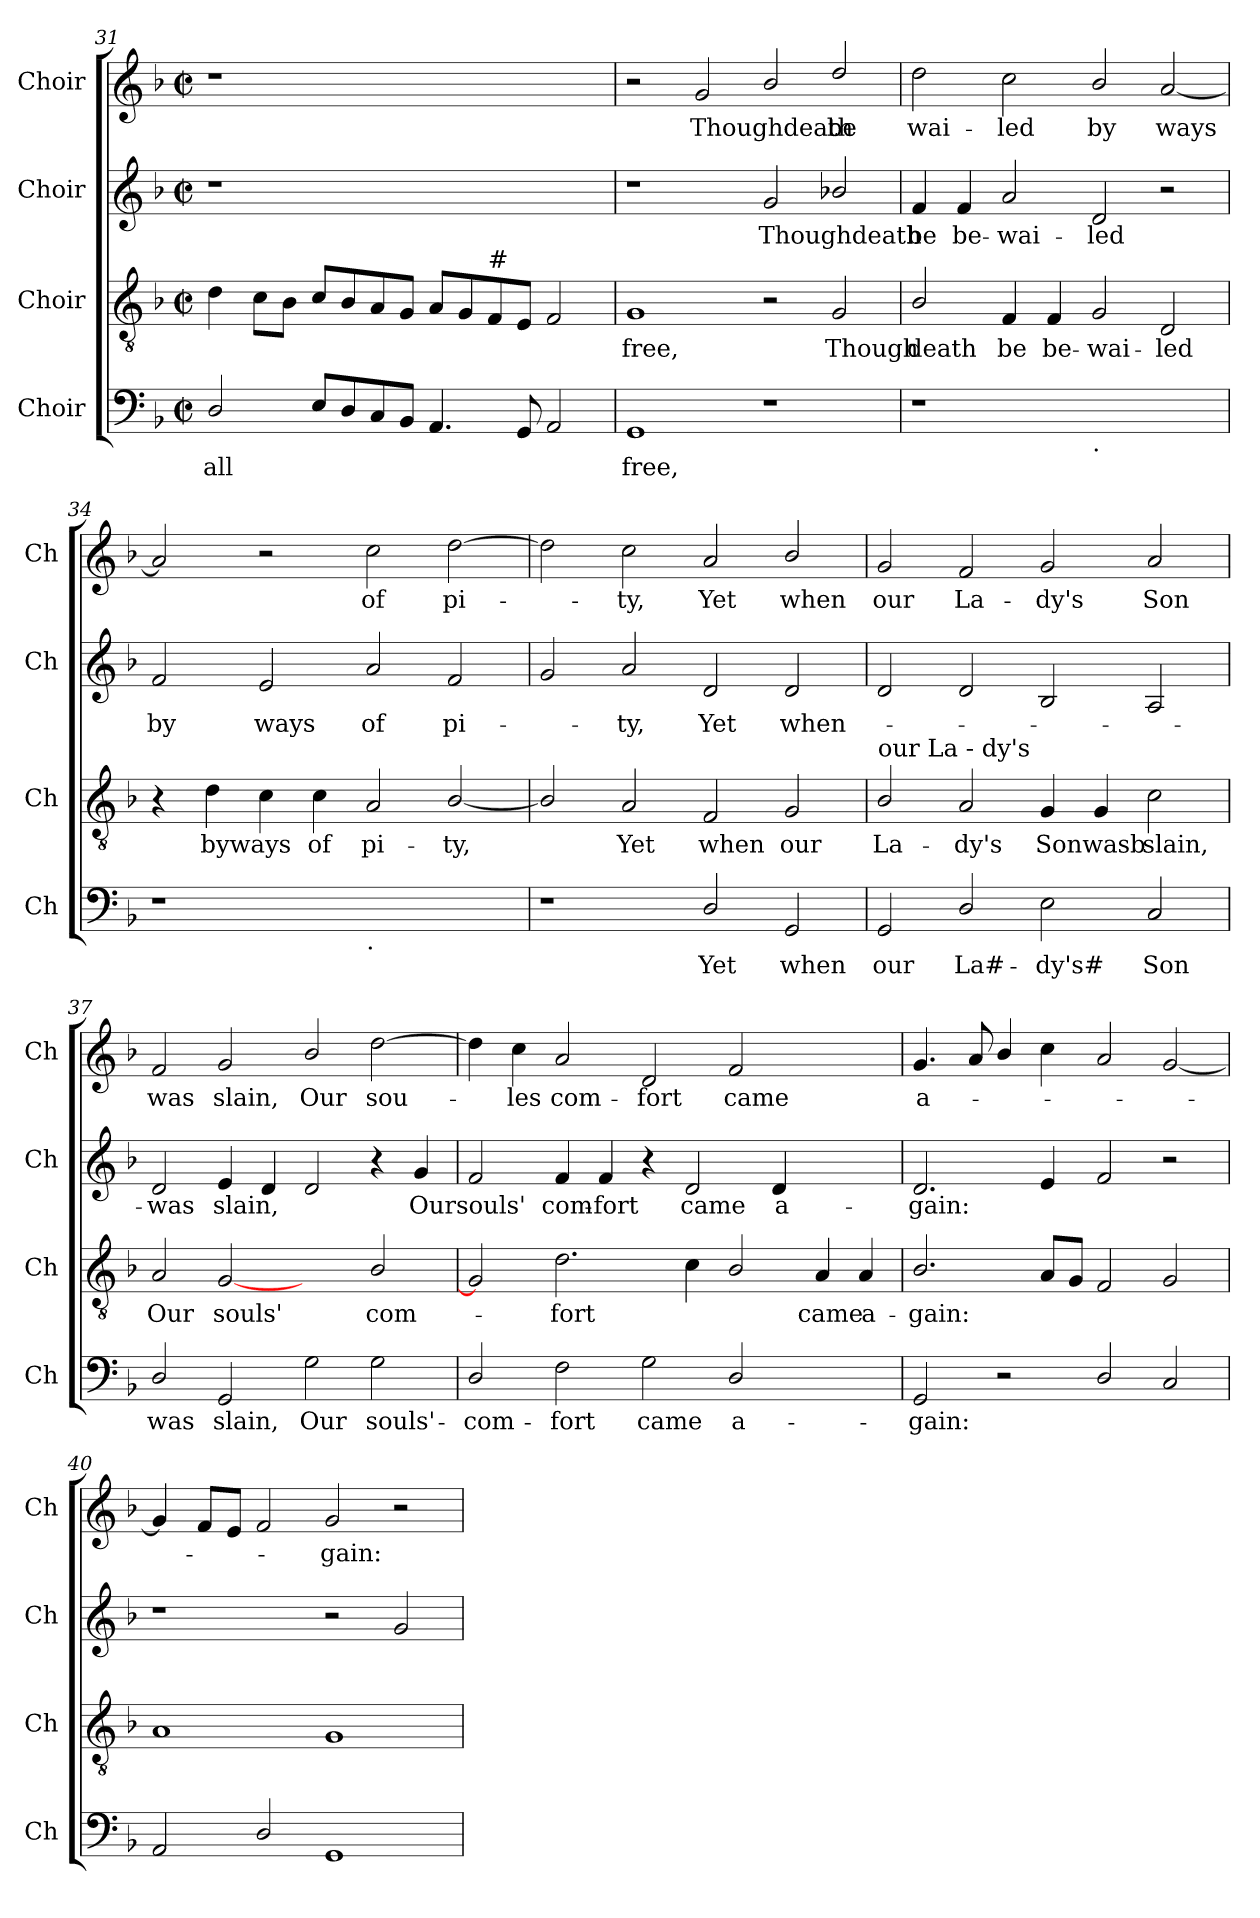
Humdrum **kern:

**kern	**text	**kern	**text	**kern	**text	**kern	**text
*part4	*part4	*part3	*part3	*part2	*part2	*part1	*part1
*staff4	*staff4	*staff3	*staff3	*staff2	*staff2	*staff1	*staff1
*I"Choir	*	*I"Choir	*	*I"Choir	*	*I"Choir	*
*I'Ch	*	*I'Ch	*	*I'Ch	*	*I'Ch	*
*clefF4	*	*clefGv2	*	*clefG2	*	*clefG2	*
*k[b-]	*	*k[b-]	*	*k[b-]	*	*k[b-]	*
*M2/2	*	*M2/2	*	*M2/2	*	*M2/2	*
*met(c|)	*	*met(c|)	*	*met(c|)	*	*met(c|)	*
=31	=31	=31	=31	=31	=31	=31	=31
!	!LO:LY:b	!	!	!	!	!	!
2D/	all	4d\	.	1r	.	1r	.
.	.	8cL	.	.	.	.	.
.	.	8B-J	.	.	.	.	.
8EL	.	8cL	.	.	.	.	.
8D	.	8B-	.	.	.	.	.
8C	.	8A	.	.	.	.	.
8BB-J	.	8GJ	.	.	.	.	.
4.AA/	.	8AL	.	1ryy	.	1ryy	.
.	.	8G	.	.	.	.	.
!	!	!LO:TX:a:t=#	!	!	!	!	!
.	.	8F	.	.	.	.	.
8GG/	.	8EJ	.	.	.	.	.
2AA/	.	2F/	.	.	.	.	.
=32	=32	=32	=32	=32	=32	=32	=32
!	!LO:LY:b	!	!LO:LY:b	!	!	!	!
1GG	free,	1G	free,	1r	.	2r	.
!	!	!	!	!	!	!	!LO:LY:b
.	.	.	.	.	.	2g/	Thoughdeath
!	!	!	!	!	!LO:LY:b	!	!
1r	.	2r	.	2g/	Thoughdeath	2b-/	.
!	!	!	!LO:LY:b	!	!	!	!LO:LY:b
.	.	2G/	Though	2b-X/	.	2dd/	be
!!LO:LB:g=z
=33	=33	=33	=33	=33	=33	=33	=33
!	!	!	!LO:LY:b	!	!LO:LY:b	!	!LO:LY:b
1r	.	2B-/	death	4f/	be	2dd\	-wai-
!	!	!	!	!	!LO:LY:b	!	!
.	.	.	.	4f/	be-	.	.
!	!	!	!LO:LY:b	!	!LO:LY:b	!	!LO:LY:b
.	.	4F/	be	2a/	-wai-	2cc\	-led
!	!	!	!LO:LY:b	!	!	!	!
.	.	4F/	be-	.	.	.	.
!LO:TX:b:t=.	!	!	!	!	!	!	!
!	!	!	!LO:LY:b	!	!LO:LY:b	!	!LO:LY:b
1ryy	.	2G/	-wai-	2d/	-led	2b-/	by
!	!	!	!LO:LY:b	!	!	!	!LO:LY:b
.	.	2D/	-led	2r	.	[2a/	ways
=34	=34	=34	=34	=34	=34	=34	=34
!	!	!	!	!	!LO:LY:b	!	!
1r	.	4r	.	2f/	by	2a/]	.
!	!	!	!LO:LY:b	!	!	!	!
.	.	4d\	byways	.	.	.	.
!	!	!	!	!	!LO:LY:b	!	!
.	.	4c\	.	2e/	ways	2r	.
!	!	!	!LO:LY:b	!	!	!	!
.	.	4c\	of	.	.	.	.
!LO:TX:b:t=.	!	!	!	!	!	!	!
!	!	!	!LO:LY:b	!	!LO:LY:b	!	!LO:LY:b
1ryy	.	2A/	pi-	2a/	of	2cc\	of
!	!	!	!LO:LY:b	!	!LO:LY:b	!	!LO:LY:b
.	.	[2B-/	-ty,	2f/	pi-	[2dd\	pi-
=35	=35	=35	=35	=35	=35	=35	=35
1r	.	2B-/]	.	2g/	.	2dd\]	.
!	!	!	!LO:LY:b	!	!LO:LY:b	!	!LO:LY:b
.	.	2A/	Yet	2a/	-ty,	2cc\	-ty,
!	!LO:LY:b	!	!LO:LY:b	!	!LO:LY:b	!	!LO:LY:b
2D/	Yet	2F/	when	2d/	Yet	2a/	Yet
!	!LO:LY:b	!	!LO:LY:b	!	!LO:LY:b	!	!LO:LY:b
2GG/	when	2G/	our	2d/	when-	2b-/	when
=36	=36	=36	=36	=36	=36	=36	=36
!	!	!LO:TX:a:t=our La - dy's	!	!	!	!	!
!	!LO:LY:b	!	!LO:LY:b	!	!	!	!LO:LY:b
2GG/	our	2B-/	La-	2d/	.	2g/	our
!	!LO:LY:b	!	!LO:LY:b	!	!	!	!LO:LY:b
2D/	La#-	2A/	-dy's	2d/	.	2f/	La-
!	!LO:LY:b	!	!LO:LY:b	!	!	!	!LO:LY:b
2E\	-dy's#	4G/	Sonwasb	2B-/	.	2g/	-dy's
.	.	4G/	.	.	.	.	.
!	!LO:LY:b	!	!LO:LY:b	!	!	!	!LO:LY:b
2C/	Son	2c\	slain,	2A/	.	2a/	Son
!!LO:LB:g=z
=37	=37	=37	=37	=37	=37	=37	=37
!	!LO:LY:b	!	!LO:LY:b	!	!LO:LY:b	!	!LO:LY:b
2D/	was	2A/	Our	2d/	-was	2f/	was
!	!LO:LY:b	!	!LO:LY:b	!	!LO:LY:b	!	!LO:LY:b
2GG/	slain,	[2G	souls'	4e/	slain,	2g/	slain,
.	.	.	.	4d/	.	.	.
!	!LO:LY:b	!	!	!	!	!	!LO:LY:b
2G\	Our	2ryy	.	2d/	.	2b-/	Our
!	!LO:LY:b	!	!LO:LY:b	!	!	!	!LO:LY:b
2G\	souls'-	2B-/	com-	4r	.	[2dd\	sou-
!	!	!	!	!	!LO:LY:b	!	!
.	.	.	.	4g/	Oursouls'	.	.
=38	=38	=38	=38	=38	=38	=38	=38
!	!LO:LY:b	!	!	!	!	!	!
2D/	-com-	2G]	.	2f/	.	4dd\]	.
!	!	!	!	!	!	!	!LO:LY:b
.	.	.	.	.	.	4cc\	-les
!	!LO:LY:b	!	!LO:LY:b	!	!LO:LY:b	!	!LO:LY:b
2F\	-fort	2.d\	-fort	4f/	com-	2a/	com-
!	!	!	!	!	!LO:LY:b	!	!
.	.	.	.	4f/	-fort	.	.
!	!LO:LY:b	!	!	!	!	!	!LO:LY:b
2G\	came	.	.	4r	.	2d/	-fort
!	!	!	!	!	!LO:LY:b	!	!
.	.	4c\	.	2d/	came	.	.
!	!LO:LY:b	!	!	!	!	!	!LO:LY:b
2D/	a-	2B-/	.	.	.	2f/	came
!	!	!	!	!	!LO:LY:b	!	!
.	.	.	.	4d/	a-	.	.
!	!	!	!LO:LY:b	!	!	!	!
2ryy	.	4A/	came	2ryy	.	2ryy	.
!	!	!	!LO:LY:b	!	!	!	!
.	.	4A/	a-	.	.	.	.
=39	=39	=39	=39	=39	=39	=39	=39
!	!LO:LY:b	!	!LO:LY:b	!	!LO:LY:b	!	!LO:LY:b
2GG/	-gain:	2.B-/	-gain:	2.d/	-gain:	4.g/	a-
.	.	.	.	.	.	8a/	.
2r	.	.	.	.	.	4b-/	.
.	.	8AL	.	4e/	.	4cc\	.
.	.	8GJ	.	.	.	.	.
2D/	.	2F/	.	2f/	.	2a/	.
2C/	.	2G/	.	2r	.	[2g/	.
=40	=40	=40	=40	=40	=40	=40	=40
2AA/	.	1A	.	1r	.	4g/]	.
.	.	.	.	.	.	8fL	.
.	.	.	.	.	.	8eJ	.
2D/	.	.	.	.	.	2f/	.
!	!	!	!	!	!	!	!LO:LY:b
1GG	.	1G	.	2r	.	2g/	-gain:
.	.	.	.	2g/	.	2r	.
=	=	=	=	=	=	=	=
*-	*-	*-	*-	*-	*-	*-	*-
